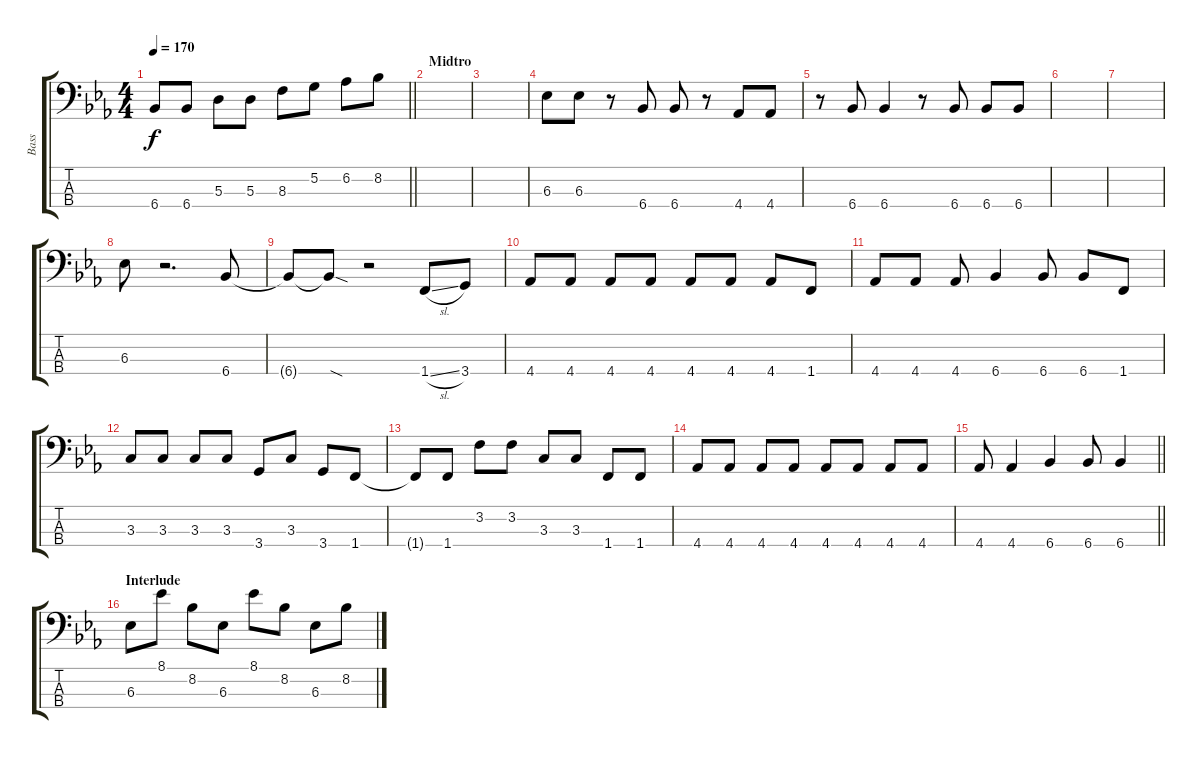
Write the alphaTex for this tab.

\track ("Bass" "Bass") {solo instrument electricbassfinger}
\staff {score tabs}
\tuning (G2 D2 A1 E1) {hide}
\ts (4 4)
\tempo 170
\clef f4
\barLineRight lightlight
\ks eb
6.4.8{dy f} 6.4.8 5.3.8 5.3.8 8.3.8 5.2.8 6.2.8 8.2.8 |
\section ("" "Midtro")
|
|
6.3.8 6.3.8 r.8 6.4.8 6.4.8 r.8 4.4.8 4.4.8 |
r.8 6.4.8 6.4.4 r.8 6.4.8 6.4.8 6.4.8 |
|
|
6.3.8 r.2{d} 6.4.8 |
6.4{t}.8 6.4{sod t}.8 r.2 1.4{sl}.8 3.4.8 |
4.4.8 4.4.8 4.4.8 4.4.8 4.4.8 4.4.8 4.4.8 1.4.8 |
4.4.8 4.4.8 4.4.8 6.4.4 6.4.8 6.4.8 1.4.8 |
3.3.8 3.3.8 3.3.8 3.3.8 3.4.8 3.3.8 3.4.8 1.4.8 |
1.4{t}.8 1.4.8 3.2.8 3.2.8 3.3.8 3.3.8 1.4.8 1.4.8 |
4.4.8 4.4.8 4.4.8 4.4.8 4.4.8 4.4.8 4.4.8 4.4.8 |
\barLineRight lightlight
4.4.8 4.4.4 6.4.4 6.4.8 6.4.4 |
\section ("" "Interlude")
6.3.8 8.1.8 8.2.8 6.3.8 8.1.8 8.2.8 6.3.8 8.2.8
